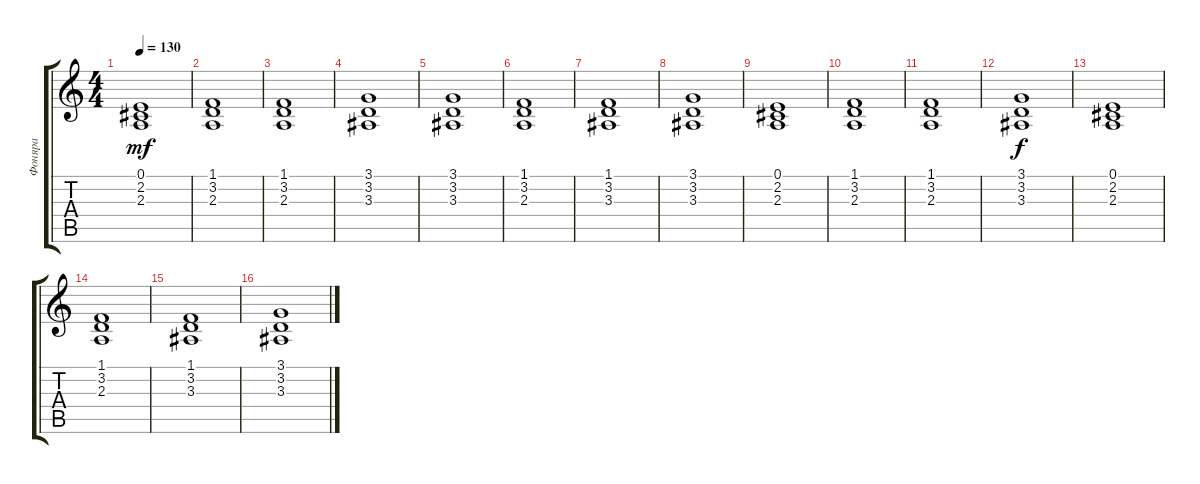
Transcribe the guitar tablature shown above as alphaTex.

\track ("Фоняра" "Фоняра") {instrument synthstrings1}
\staff {score tabs}
\tuning (E4 B3 G3 D3 A2 E2) {hide}
\ts (4 4)
\tempo 130
\clef g2
\ks c
(0.1 2.2 2.3).1{dy mf} |
(1.1 3.2 2.3).1 |
(1.1 3.2 2.3).1 |
(3.1 3.2 3.3).1 |
(3.1 3.2 3.3).1 |
(1.1 3.2 2.3).1 |
(1.1 3.2 3.3).1 |
(3.1 3.2 3.3).1 |
(0.1 2.2 2.3).1 |
(1.1 3.2 2.3).1 |
(1.1 3.2 2.3).1 |
(3.1 3.2 3.3).1{dy f} |
(0.1 2.2 2.3).1 |
(1.1 3.2 2.3).1 |
(1.1 3.2 3.3).1 |
(3.1 3.2 3.3).1
